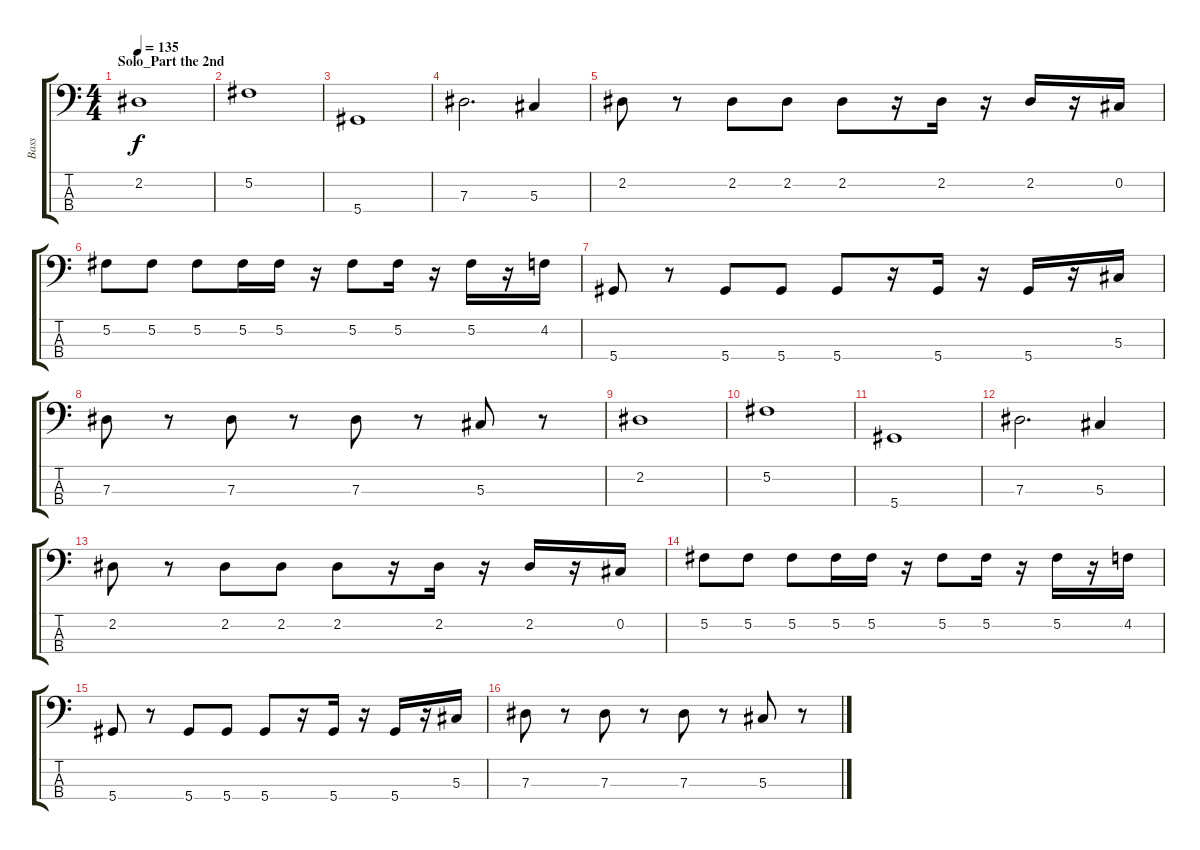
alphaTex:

\track ("Bass" "Bass") {instrument electricbassfinger}
\staff {score tabs}
\tuning (Gb2 Db2 Ab1 Eb1) {hide}
\ts (4 4)
\section ("" "Solo_Part the 2nd")
\tempo 135
\clef f4
\ks c
2.2.1{dy f instrument electricbassfinger} |
5.2.1 |
5.4.1 |
7.3.2{d} 5.3.4 |
2.2.8 r.8 2.2.8 2.2.8 2.2.8 r.16 2.2.16 r.16 2.2.16 r.16 0.2.16 |
5.2.8 5.2.8 5.2.8 5.2.16 5.2.16 r.16 5.2.8 5.2.16 r.16 5.2.16 r.16 4.2.16 |
5.4.8 r.8 5.4.8 5.4.8 5.4.8 r.16 5.4.16 r.16 5.4.16 r.16 5.3.16 |
7.3.8 r.8 7.3.8 r.8 7.3.8 r.8 5.3.8 r.8 |
2.2.1 |
5.2.1 |
5.4.1 |
7.3.2{d} 5.3.4 |
2.2.8 r.8 2.2.8 2.2.8 2.2.8 r.16 2.2.16 r.16 2.2.16 r.16 0.2.16 |
5.2.8 5.2.8 5.2.8 5.2.16 5.2.16 r.16 5.2.8 5.2.16 r.16 5.2.16 r.16 4.2.16 |
5.4.8 r.8 5.4.8 5.4.8 5.4.8 r.16 5.4.16 r.16 5.4.16 r.16 5.3.16 |
7.3.8 r.8 7.3.8 r.8 7.3.8 r.8 5.3.8 r.8
